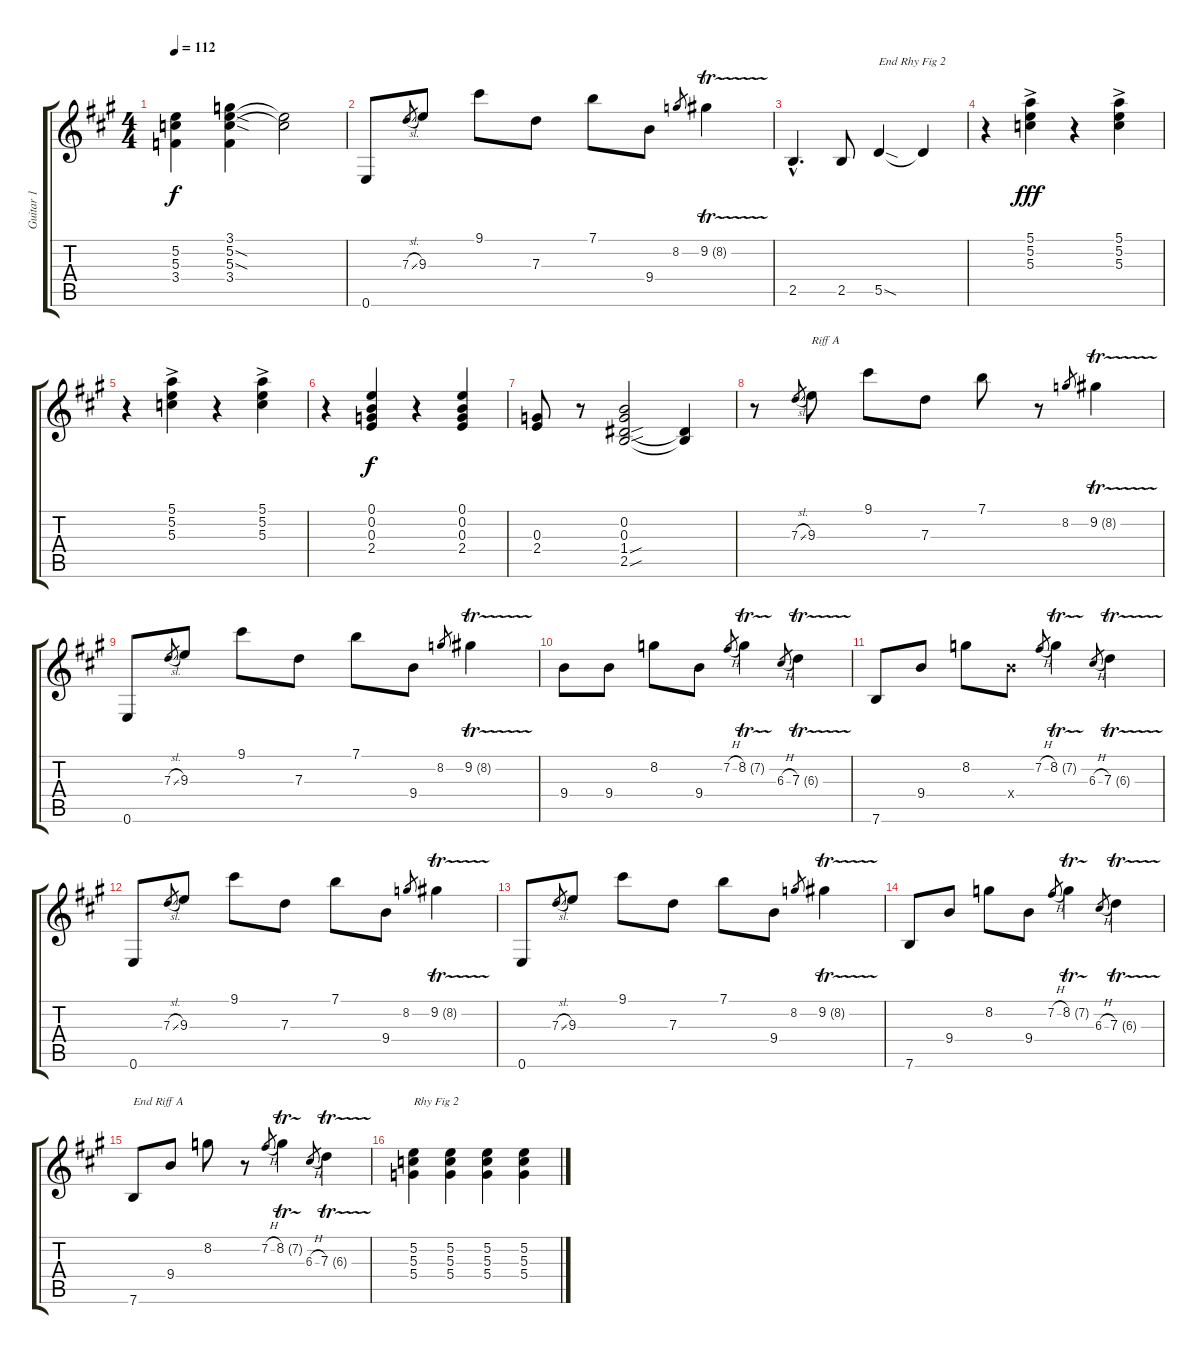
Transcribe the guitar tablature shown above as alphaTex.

\track ("Guitar 1" "Guitar 1") {instrument distortionguitar}
\staff {score tabs}
\tuning (E4 B3 G3 D3 A2 E2) {hide}
\ts (4 4)
\tempo 112
\clef g2
\ks a
(5.2 5.3 3.4).4{dy f} (3.1 5.2{sod} 5.3{sod} 3.4).4 (5.2{t} 5.3{t}).2 |
0.6.8 7.3{sl}.8{gr} 9.3.8 9.1.8 7.3.8 7.1.8 9.4.8 8.2.8{gr} 9.2{tr (8 32)}.4 |
2.5{hac}.4{d} 2.5.8 5.5{sod}.4{txt "End Rhy Fig 2"} 5.5{t}.4 |
r.4 (5.1{ac} 5.2 5.3).4{dy fff} r.4 (5.1 5.2 5.3{ac}).4 |
r.4 (5.1{ac} 5.2 5.3).4 r.4 (5.1 5.2 5.3{ac}).4 |
r.4 (0.1 0.2 0.3 2.4).4{dy f} r.4 (0.1 0.2 0.3 2.4).4 |
(0.3 2.4).8 r.8 (0.2 0.3 1.4{sou} 2.5{sou}).2 (1.4{t} 2.5{t}).4 |
r.8 7.3{sl}.8{gr} 9.3.8{txt "Riff A"} 9.1.8 7.3.8 7.1.8 r.8 8.2.8{gr} 9.2{tr (8 32)}.4 |
0.6.8 7.3{sl}.8{gr} 9.3.8 9.1.8 7.3.8 7.1.8 9.4.8 8.2.8{gr} 9.2{tr (8 32)}.4 |
9.4.8 9.4.8 8.2.8 9.4.8 7.2{h}.8{gr} 8.2{tr (7 32)}.4 6.3{h}.8{gr} 7.3{tr (6 32)}.4 |
7.6.8 9.4.8 8.2.8 9.4{x}.8 7.2{h}.8{gr} 8.2{tr (7 32)}.4 6.3{h}.8{gr} 7.3{tr (6 32)}.4 |
0.6.8 7.3{sl}.8{gr} 9.3.8 9.1.8 7.3.8 7.1.8 9.4.8 8.2.8{gr} 9.2{tr (8 32)}.4 |
0.6.8 7.3{sl}.8{gr} 9.3.8 9.1.8 7.3.8 7.1.8 9.4.8 8.2.8{gr} 9.2{tr (8 32)}.4 |
7.6.8 9.4.8 8.2.8 9.4.8 7.2{h}.8{gr} 8.2{tr (7 32)}.4 6.3{h}.8{gr} 7.3{tr (6 32)}.4 |
7.6.8{txt "End Riff A"} 9.4.8 8.2.8 r.8 7.2{h}.8{gr} 8.2{tr (7 32)}.4 6.3{h}.8{gr} 7.3{tr (6 32)}.4 |
(5.2 5.3 5.4).4{txt "Rhy Fig 2"} (5.2 5.3 5.4).4 (5.2 5.3 5.4).4 (5.2 5.3 5.4).4
